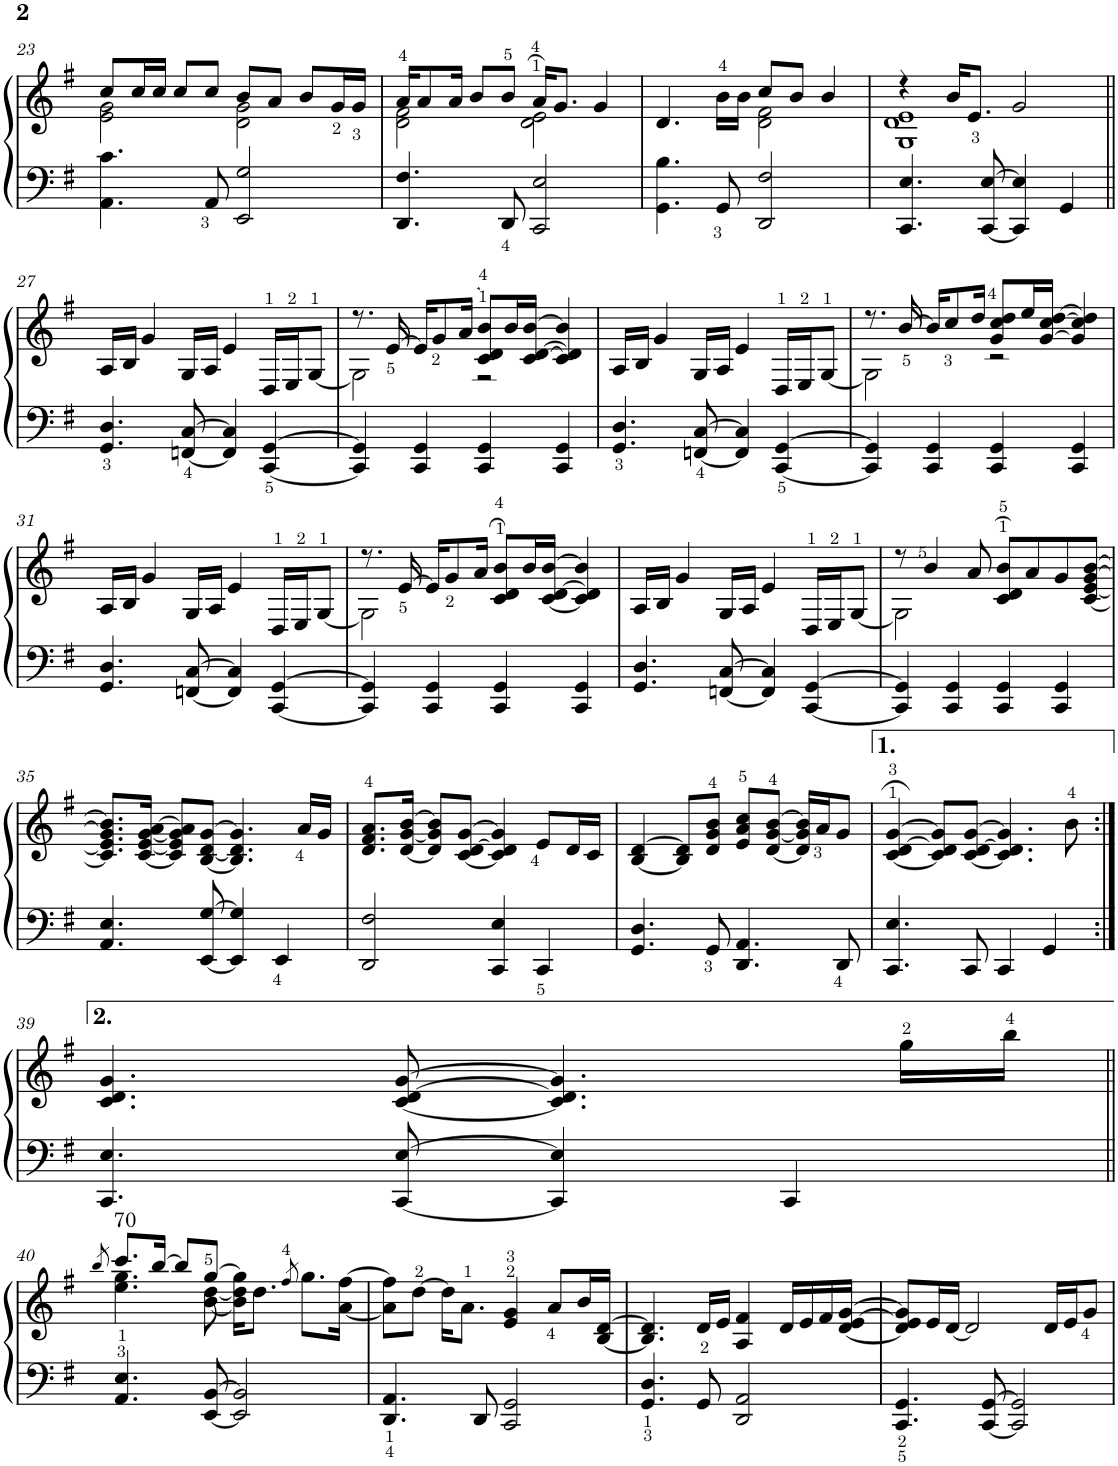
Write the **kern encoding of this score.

**kern	**kern
*part1	*part1
*staff2	*staff1
*I"Piano	*
*I'Pno.	*
!!LO:PB:g=z
*clefF4	*clefG2
*k[f#]	*k[f#]
*M4/4	*M4/4
=23	=23
*	*^
4.AA\ 4.c\	8cc/L	2e\ 2g\
.	16cc/L	.
.	16cc/JJ	.
.	8cc/L	.
8AA/	8cc/J	.
2EE/ 2G/	8b/L	2d\ 2g\
.	8a/J	.
.	8b/L	.
.	16g/L	.
.	16g/JJ	.
=24	=24	=24
4.DD/ 4.F#/	16a/KL	2d\ 2f#\
.	8a/	.
.	16a/Jk	.
.	8b/L	.
8DD/	8b/J	.
2CC/ 2E/	(16a/KL	2d\ 2e\
.	8.g/J)	.
.	4g/	.
=25	=25	=25
4.GG\ 4.B\	4.d/	2ryy
8GG/	16b\LL	.
.	16b\JJ	.
2DD/ 2F#/	8cc/L	2d\ 2f#\
.	8b/J	.
.	4b/	.
=26	=26	=26
4.CC/ 4.E/	4r	1G 1d 1e
.	16b/KL	.
.	8.e/J	.
[8CC/ [8E/	.	.
4CC/] 4E/]	2g/	.
4GG/	.	.
*	*v	*v
!!LO:LB:g=z
=27||	=27||
4.GG/ 4.D/	16A/LL
.	16B/JJ
.	4g/
[8FFn/ [8C/	16G/LL
.	16A/JJ
4FF/] 4C/]	4e/
[4CC/ [4GG/	16D/LL
.	16E/J
.	[8G/J
=28	=28
*	*^
4CC/] 4GG/]	8.r	2G\]
.	[16e/	.
4CC/ 4GG/	16e/KL]	.
.	8g/	.
.	16a/Jk	.
4CC/ 4GG/	(8c/ 8d/ 8b/L	2r
.	16b/L)	.
.	[16c/ [16d/ [16b/JJ	.
4CC/ 4GG/	4c/] 4d/] 4b/]	.
*	*v	*v
=29	=29
4.GG/ 4.D/	16A/LL
.	16B/JJ
.	4g/
[8FFn/ [8C/	16G/LL
.	16A/JJ
4FF/] 4C/]	4e/
[4CC/ [4GG/	16D/LL
.	16E/J
.	[8G/J
=30	=30
*	*^
4CC/] 4GG/]	8.r	2G\]
.	[16b/	.
4CC/ 4GG/	16b/KL]	.
.	8cc/	.
.	16dd/Jk	.
4CC/ 4GG/	8g/ 8cc/ 8dd/L	2r
.	16ee/L	.
.	[16g/ [16cc/ [16dd/JJ	.
4CC/ 4GG/	4g/] 4cc/] 4dd/]	.
*	*v	*v
!!LO:LB:g=z
=31	=31
4.GG/ 4.D/	16A/LL
.	16B/JJ
.	4g/
[8FFn/ [8C/	16G/LL
.	16A/JJ
4FF/] 4C/]	4e/
[4CC/ [4GG/	16D/LL
.	16E/J
.	[8G/J
=32	=32
*	*^
4CC/] 4GG/]	8.r	2G\]
.	[16e/	.
4CC/ 4GG/	16e/KL]	.
.	8g/	.
.	16a/Jk	.
4CC/ 4GG/	(>8c/ 8d/ 8b/L	2ryy
.	16b/L)	.
.	[16c/ [16d/ [16b/JJ	.
4CC/ 4GG/	4c/] 4d/] 4b/]	.
*	*v	*v
=33	=33
4.GG/ 4.D/	16A/LL
.	16B/JJ
.	4g/
[8FFn/ [8C/	16G/LL
.	16A/JJ
4FF/] 4C/]	4e/
[4CC/ [4GG/	16D/LL
.	16E/J
.	[8G/J
=34	=34
*	*^
4CC/] 4GG/]	8r	2G\]
.	4b/	.
4CC/ 4GG/	.	.
.	8a/	.
4CC/ 4GG/	(>8c/ 8d/ 8b/L	2ryy
.	8a/)	.
4CC/ 4GG/	8g/	.
.	[8c/ [8e/ [8g/ [8b/J	.
*	*v	*v
!!LO:LB:g=z
=35	=35
4.AA/ 4.E/	8.c/] 8.e/] 8.g/] 8.b/]L
.	[16c/ [16e/ [16g/ [16a/Jk
.	8c/] 8e/] 8g/] 8a/]L
[8EE/ [8G/	[8B/ [8d/ [8g/J
4EE/] 4G/]	4.B/] 4.d/] 4.g/]
4EE/	.
.	16a/LL
.	16g/JJ
=36	=36
2DD/ 2F#/	8.d/ 8.f#/ 8.a/L
.	[16d/ [16g/ [16b/Jk
.	8d/] 8g/] 8b/]L
.	[8c/ [8d/ [8g/J
4CC/ 4E/	4c/] 4d/] 4g/]
4CC/	8e/L
.	16d/L
.	16c/JJ
=37	=37
4.GG/ 4.D/	[4B/ [4d/
.	8B/] 8d/]L
8GG/	8d/ 8g/ 8b/J
4.DD/ 4.AA/	8e/ 8a/ 8cc/L
.	[8d/ [8g/ [8b/J
.	16d/] 16g/] 16b/]LL
.	16a/J
8DD/	8g/J
=38	=38
4.CC/ 4.E/	(>[4c/ [4d/ [4g/
.	8c/] 8d/] 8g/]L)
8CC/	[8c/ [8d/ [8g/J
4CC/	4.c/] 4.d/] 4.g/]
4GG/	.
.	8b\
!!LO:LB:g=z
=39:|!	=39:|!
4.CC/ 4.E/	4.c/ 4.d/ 4.g/
[8CC/ [8E/	[8c/ [8d/ [8g/
4CC/] 4E/]	4.c/] 4.d/] 4.g/]
4CC/	.
.	16gg\LL
.	16bb\JJ
!!LO:LB:g=z
=40||	=40||
.	8qbb/
*	*^
!	!LO:TX:a:t=70	!
4.AA/ 4.E/	8.ccc/L	4.ee\ 4.gg\
.	[16bb/Jk	.
.	8bb/L]	.
[8EE/ [8BB/	[8gg/J	[8b\ [8dd\
2EE/] 2BB/]	16b\] 16dd\] 16gg\]KL	2ryy
.	8.dd\J	.
.	8qff#/	.
.	8.gg\L	.
.	[16a\ [16ff#\Jk	.
*	*v	*v
=41	=41
4.DD/ 4.AA/	8a\] 8ff#\]L
.	[8dd\J
.	16dd\KL]
.	8.a\J
8DD/	.
2CC/ 2GG/	4e/ 4g/
.	8a/L
.	16b/L
.	[16B/ [16d/JJ
=42	=42
4.GG/ 4.D/	4.B/] 4.d/]
8GG/	16d/LL
.	16e/JJ
2DD/ 2AA/	4A/ 4f#/
.	16d/LL
.	16e/
.	16f#/
.	[16d/ [16e/ [16g/JJ
=43	=43
4.CC/ 4.GG/	8d/] 8e/] 8g/]L
.	16e/L
.	[16d/JJ
.	2d/]
[8CC/ [8GG/	.
2CC/] 2GG/]	.
.	16d/LL
.	16e/J
.	8g/J
=	=
*-	*-
